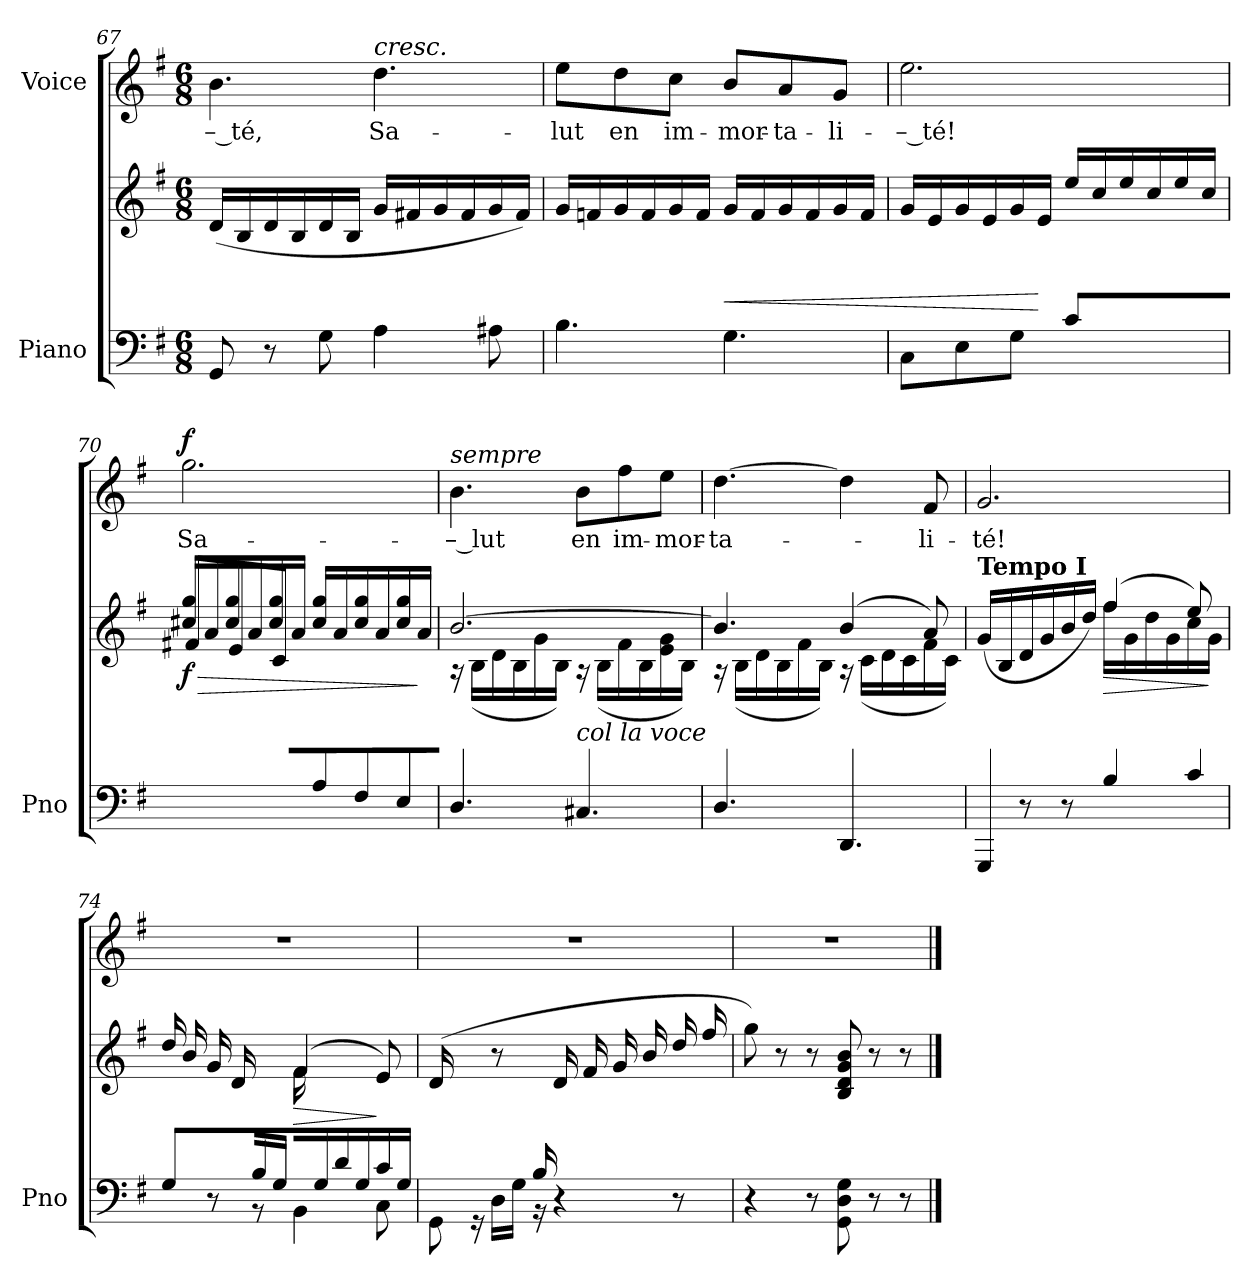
**kern	**kern	**dynam	**kern	**text	**dynam
*part2	*part2	*part2	*part1	*part1	*part1
*staff3	*staff2	*staff2/3	*staff1	*staff1	*staff1
*I"Piano	*	*	*I"Voice	*	*
*I'Pno	*	*	*	*	*
*clefF4	*clefG2	*	*clefG2	*	*
*k[f#]	*k[f#]	*	*k[f#]	*	*
*M6/8	*M6/8	*	*M6/8	*	*
=67	=67	=67	=67	=67	=67
8GG/	(16d/LL	.	4.b\	-– té,	.
.	16B/	.	.	.	.
8r	16d/	.	.	.	.
.	16B/	.	.	.	.
8G\	16d/	.	.	.	.
.	16B/JJ	.	.	.	.
!	!	!	!LO:TX:a:i:t=cresc.	!	!
4A\	16g/LL	.	4.dd\	Sa-	.
.	16f#X/	.	.	.	.
.	16g/	.	.	.	.
.	16f#/	.	.	.	.
8A#X\	16g/	.	.	.	.
.	16f#/JJ)	.	.	.	.
=68	=68	=68	=68	=68	=68
4.B\	16g/LL	.	8ee\L	-lut	.
.	16fn/	.	.	.	.
.	16g/	.	8dd\	en	.
.	16f/	.	.	.	.
.	16g/	.	8cc\J	im-	.
.	16f/JJ	.	.	.	.
!	!	!LO:HP:b	!	!	!
4.G\	16g/LL	<	8b/L	-mor-	.
.	16f/	.	.	.	.
.	16g/	.	8a/	-ta-	.
.	16f/	.	.	.	.
.	16g/	.	8g/J	-li-	.
.	16f/JJ	.	.	.	.
=69	=69	=69	=69	=69	=69
*	*^	*	*	*	*
8C\L	16g/LL	2ryy	.	2.ee\	-– té!	.
.	16e/	.	.	.	.	.
8E\	16g/	.	.	.	.	.
.	16e/	.	.	.	.	.
8G\J	16g/	.	.	.	.	.
.	16e/JJ	.	[	.	.	.
8c\L	16ee/LL	.	.	.	.	.
.	16cc/	.	.	.	.	.
4ryy	16ee/	8e\	.	.	.	.
.	16cc/	.	.	.	.	.
.	16ee/	8g\J	.	.	.	.
.	16cc/JJ	.	.	.	.	.
=70	=70	=70	=70	=70	=70	=70
!	!	!	!LO:HP:b	!	!	!
!	!	!	!LO:DY:n=1:b	!	!	!LO:DY:a
4.ryy	16cc#X/ 16gg/LL	8f#X/L	> f	2.gg\	Sa-	f
.	16a/	.	.	.	.	.
.	16cc#/ 16gg/	8e/	.	.	.	.
.	16a/	.	.	.	.	.
.	16cc#/ 16gg/	8c/J	.	.	.	.
.	16a/JJ	.	.	.	.	.
8A\L	16cc#/ 16gg/LL	4.ryy	.	.	.	.
.	16a/	.	.	.	.	.
8F#\	16cc#/ 16gg/	.	.	.	.	.
.	16a/	.	.	.	.	.
8E\J	16cc#/ 16gg/	.	.	.	.	.
.	16a/JJ	.	]	.	.	.
=71	=71	=71	=71	=71	=71	=71
!	!	!	!	!LO:TX:i:t=sempre	!	!
4.D/	[2.b/	16r	.	4.b\	-– lut	.
.	.	(16B\LL	.	.	.	.
.	.	16d\	.	.	.	.
.	.	16B\	.	.	.	.
.	.	16g\	.	.	.	.
.	.	16B\JJ)	.	.	.	.
!LO:TX:i:t=col la voce	!	!	!	!	!	!
4.C#X/	.	16r	.	8b\L	en	.
.	.	(16B\LL	.	.	.	.
.	.	16f#\	.	8ff#\	im-	.
.	.	16B\	.	.	.	.
.	.	16e\ 16g\	.	8ee\J	-mor-	.
.	.	16B\JJ)	.	.	.	.
=72	=72	=72	=72	=72	=72	=72
4.D/	4.b/]	16r	.	[4.dd\	-ta-	.
.	.	(16B\LL	.	.	.	.
.	.	16d\	.	.	.	.
.	.	16B\	.	.	.	.
.	.	16f#\	.	.	.	.
.	.	16B\JJ)	.	.	.	.
4.DD/	(4b/	16r	.	4dd\]	.	.
.	.	(16c\LL	.	.	.	.
.	.	16d\	.	.	.	.
.	.	16c\	.	.	.	.
.	8a/)	16f#\	.	8f#/	-li-	.
.	.	16c\JJ)	.	.	.	.
=73	=73	=73	=73	=73	=73	=73
!	!LO:TX:a:B:t=Tempo I	!	!	!	!	!
8GGG/	(<16g/LL	4.ryy	.	2.g/	-té!	.
.	16B/	.	.	.	.	.
8r	16d/	.	.	.	.	.
.	16g/	.	.	.	.	.
8r	16b/	.	.	.	.	.
.	16dd/JJ)	.	.	.	.	.
!	!	!	!LO:HP:b	!	!	!
4B\	(4ff#/	16ff#\LL	>	.	.	.
.	.	16g\	.	.	.	.
.	.	16dd\	.	.	.	.
.	.	16g\	.	.	.	.
8c\	8ee/)	16cc\	.	.	.	.
.	.	16g\JJ	]	.	.	.
=74	=74	=74	=74	=74	=74	=74
*^	*	*	*	*	*	*
*	*^	*	*	*	*	*	*
4ryy	8G\	4.ryy	(16dd/LL	4.ryy	.	2.r	.	.
.	.	.	16b/	.	.	.	.	.
.	8r	.	16g/	.	.	.	.	.
.	.	.	16d/	.	.	.	.	.
16B/	8r	.	8ryy	.	.	.	.	.
16G/JJ)	.	.	.	.	.	.	.	.
!	!	!	!	!	!LO:HP:b	!	!	!
!	!	!	!	!	!LO:HP:n=1:b	!	!	!
4.ryy	16ryy	4BB\	(>4f#/	16f#\LL	> >	.	.	.
.	16G/	.	.	4ryy	.	.	.	.
.	16d/	.	.	.	.	.	.	.
.	16G/	.	.	.	.	.	.	.
.	16c/	8C\	8e/)	.	] ]	.	.	.
.	16G/JJ	.	.	16ryy	.	.	.	.
*	*v	*v	*	*	*	*	*	*
*	*	*v	*v	*	*	*	*
=75	=75	=75	=75	=75	=75	=75
16ryy	8GG\	(16d/LL	.	2.r	.	.
16B/	.	8ryy	.	.	.	.
16G/JJ)	16r	.	.	.	.	.
8ryy	16D\LL	8r	.	.	.	.
.	16G\JJ	.	.	.	.	.
(>16B/	16r	16ryy	.	.	.	.
4.ryy	4r	16d/LL	.	.	.	.
.	.	16f#/	.	.	.	.
.	.	16g/	.	.	.	.
.	.	16b/	.	.	.	.
.	8r	16dd/	.	.	.	.
.	.	16ff#/JJ	.	.	.	.
*v	*v	*	*	*	*	*
=76	=76	=76	=76	=76	=76
4r	8gg\)	.	2.r	.	.
.	8r	.	.	.	.
8r	8r	.	.	.	.
8GG\ 8D\ 8G\	8B/ 8d/ 8g/ 8b/	.	.	.	.
8r	8r	.	.	.	.
8r	8r	.	.	.	.
==	==	==	==	==	==
*-	*-	*-	*-	*-	*-
